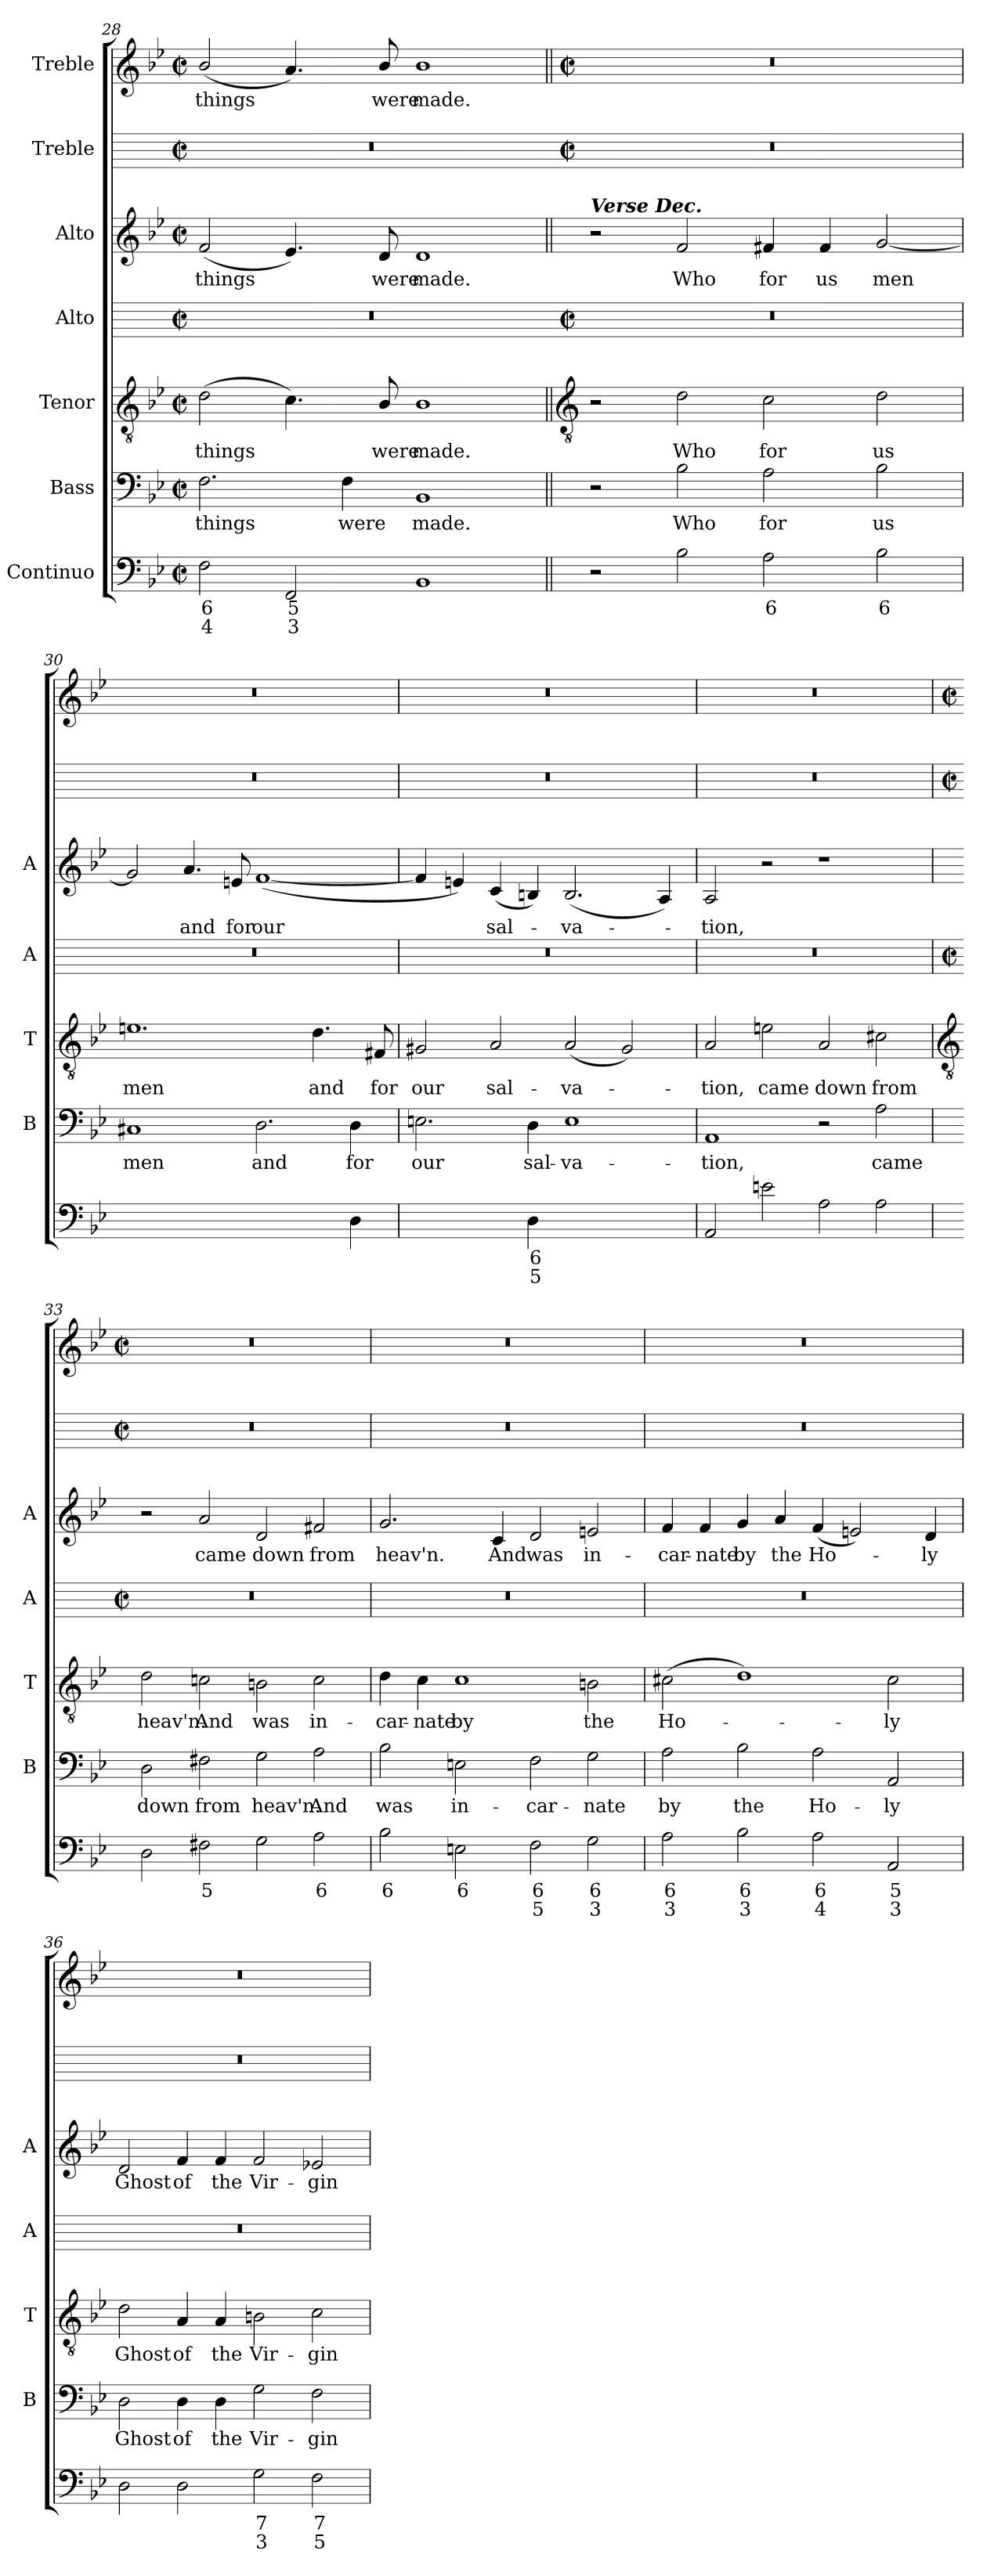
**kern	**text	**text	**kern	**text	**kern	**text	**kern	**kern	**text	**kern	**kern	**text
*part7	*part7	*part7	*part6	*part6	*part5	*part5	*part4	*part3	*part3	*part2	*part1	*part1
*staff7	*staff7	*staff7	*staff6	*staff6	*staff5	*staff5	*staff4	*staff3	*staff3	*staff2	*staff1	*staff1
*I"Continuo	*	*	*I"Bass	*	*I"Tenor	*	*I"Alto	*I"Alto	*	*I"Treble	*I"Treble	*
*	*	*	*I'B	*	*I'T	*	*I'A	*I'A	*	*	*	*
*clefF4	*	*	*clefF4	*	*clefGv2	*	*	*clefG2	*	*	*clefG2	*
*k[b-e-]	*	*	*k[b-e-]	*	*k[b-e-]	*	*	*k[b-e-]	*	*	*k[b-e-]	*
*B-:	*	*	*B-:	*	*B-:	*	*	*B-:	*	*	*B-:	*
*M4/2	*	*	*M4/2	*	*M4/2	*	*M4/2	*M4/2	*	*M4/2	*M4/2	*
*met(c|)	*	*	*met(c|)	*	*met(c|)	*	*met(c|)	*met(c|)	*	*met(c|)	*met(c|)	*
=28	=28	=28	=28	=28	=28	=28	=28	=28	=28	=28	=28	=28
!	!LO:LY:b	!LO:LY:b	!	!LO:LY:b	!	!LO:LY:b	!	!	!LO:LY:b	!	!	!LO:LY:b
2F	6	4	2.F	things	(>2d	things	0r	(<2f	things	0r	(<2b-/	things
!	!LO:LY:b	!LO:LY:b	!	!	!	!	!	!	!	!	!	!
2FF	5	3	.	.	4.c)	.	.	4.e-)	.	.	4.a)	.
!	!	!	!	!LO:LY:b	!	!	!	!	!	!	!	!
.	.	.	4F	were	.	.	.	.	.	.	.	.
!	!	!	!	!	!	!LO:LY:b	!	!	!LO:LY:b	!	!	!LO:LY:b
.	.	.	.	.	8B-/	were	.	8d	were	.	8b-/	were
!	!	!	!	!LO:LY:b	!	!LO:LY:b	!	!	!LO:LY:b	!	!	!LO:LY:b
1BB-	.	.	1BB-	made.	1B-	made.	.	1d	made.	.	1b-	made.
!!LO:LB:g=z
=29||	=29||	=29||	=29||	=29||	=29||	=29||	=29	=29||	=29||	=29	=29||	=29||
*	*	*	*	*	*clefGv2	*	*	*	*	*	*	*
*	*	*	*	*	*	*	*M4/2	*	*	*M4/2	*M4/2	*
*	*	*	*	*	*	*	*met(c|)	*	*	*met(c|)	*met(c|)	*
!	!	!	!	!	!	!	!	!LO:TX:a:Bi:t=Verse Dec.	!	!	!	!
2r	.	.	2r	.	2r	.	0r	2r	.	0r	0r	.
!	!	!	!	!LO:LY:b	!	!LO:LY:b	!	!	!LO:LY:b	!	!	!
2B-	.	.	2B-	Who	2d	Who	.	2f	Who	.	.	.
!	!LO:LY:b	!	!	!LO:LY:b	!	!LO:LY:b	!	!	!LO:LY:b	!	!	!
2A	6	.	2A	for	2c	for	.	4f#X	for	.	.	.
!	!	!	!	!	!	!	!	!	!LO:LY:b	!	!	!
.	.	.	.	.	.	.	.	4f#	us	.	.	.
!	!LO:LY:b	!	!	!LO:LY:b	!	!LO:LY:b	!	!	!LO:LY:b	!	!	!
2B-	6	.	2B-	us	2d	us	.	[2g	men	.	.	.
=30	=30	=30	=30	=30	=30	=30	=30	=30	=30	=30	=30	=30
!	!LO:LY:b	!	!	!LO:LY:b	!	!LO:LY:b	!	!	!	!	!	!
[2C#Xyy	5	.	1C#X	men	1.en	men	0r	2g]	.	0r	0r	.
!	!LO:LY:b	!	!	!	!	!	!	!	!LO:LY:b	!	!	!
2C#yy]	6	.	.	.	.	.	.	4.a	and	.	.	.
!	!	!	!	!	!	!	!	!	!LO:LY:b	!	!	!
.	.	.	.	.	.	.	.	8en	for	.	.	.
!	!LO:LY:b	!	!	!LO:LY:b	!	!	!	!	!LO:LY:b	!	!	!
[2Dyy	9	.	2.D	and	.	.	.	(<[1f	our	.	.	.
!	!LO:LY:b	!	!	!	!	!LO:LY:b	!	!	!	!	!	!
4Dyy]	8	.	.	.	4.d	and	.	.	.	.	.	.
!	!	!	!	!LO:LY:b	!	!	!	!	!	!	!	!
4D	.	.	4D	for	.	.	.	.	.	.	.	.
!	!	!	!	!	!	!LO:LY:b	!	!	!	!	!	!
.	.	.	.	.	8F#X	for	.	.	.	.	.	.
=31	=31	=31	=31	=31	=31	=31	=31	=31	=31	=31	=31	=31
!	!LO:LY:b	!LO:LY:b	!	!LO:LY:b	!	!LO:LY:b	!	!	!	!	!	!
[4Enyy	9	3	2.En	our	2G#X	our	0r	4f]	.	0r	0r	.
!	!LO:LY:b	!	!	!	!	!	!	!	!	!	!	!
4Eyy_	8	.	.	.	.	.	.	4en)	.	.	.	.
!	!LO:LY:b	!LO:LY:b	!	!	!	!LO:LY:b	!	!	!LO:LY:b	!	!	!
4Eyy]	6	4	.	.	2A	sal-	.	(<4c	sal-	.	.	.
!	!LO:LY:b	!LO:LY:b	!	!LO:LY:b	!	!	!	!	!	!	!	!
4D	6	5	4D	sal-	.	.	.	4Bn)	.	.	.	.
!	!LO:LY:b	!LO:LY:b	!	!LO:LY:b	!	!LO:LY:b	!	!	!LO:LY:b	!	!	!
[2Eyy	5	4	1E	-va-	(<2A	-va-	.	(<2.B	va-	.	.	.
!	!	!LO:LY:b	!	!	!	!	!	!	!	!	!	!
2Eyy]	.	3	.	.	2G#)	.	.	.	.	.	.	.
.	.	.	.	.	.	.	.	4A)	.	.	.	.
=32	=32	=32	=32	=32	=32	=32	=32	=32	=32	=32	=32	=32
!	!	!	!	!LO:LY:b	!	!LO:LY:b	!	!	!LO:LY:b	!	!	!
2AA	.	.	1AA	-tion,	2A	tion,	0r	2A	tion,	0r	0r	.
!	!	!	!	!	!	!LO:LY:b	!	!	!	!	!	!
2en	.	.	.	.	2en	came	.	2r	.	.	.	.
!	!	!	!	!	!	!LO:LY:b	!	!	!	!	!	!
2A	.	.	2r	.	2A	down	.	1r	.	.	.	.
!	!	!	!	!LO:LY:b	!	!LO:LY:b	!	!	!	!	!	!
2A	.	.	2A	came	2c#X	from	.	.	.	.	.	.
!!LO:LB:g=z
=33	=33	=33	=33	=33	=33	=33	=33	=33	=33	=33	=33	=33
*	*	*	*	*	*clefGv2	*	*	*	*	*	*	*
*	*	*	*	*	*	*	*M4/2	*	*	*M4/2	*M4/2	*
*	*	*	*	*	*	*	*met(c|)	*	*	*met(c|)	*met(c|)	*
!	!	!	!	!LO:LY:b	!	!LO:LY:b	!	!	!	!	!	!
2D	.	.	2D	down	2d	heav'n.	0r	2r	.	0r	0r	.
!	!LO:LY:b	!	!	!LO:LY:b	!	!LO:LY:b	!	!	!LO:LY:b	!	!	!
2F#X	5	.	2F#X	from	2cn	And	.	2a	came	.	.	.
!	!	!	!	!LO:LY:b	!	!LO:LY:b	!	!	!LO:LY:b	!	!	!
2G	.	.	2G	heav'n.	2Bn	was	.	2d	down	.	.	.
!	!LO:LY:b	!	!	!LO:LY:b	!	!LO:LY:b	!	!	!LO:LY:b	!	!	!
2A	6	.	2A	And	2c	in-	.	2f#X	from	.	.	.
=34	=34	=34	=34	=34	=34	=34	=34	=34	=34	=34	=34	=34
!	!LO:LY:b	!	!	!LO:LY:b	!	!LO:LY:b	!	!	!LO:LY:b	!	!	!
2B-	6	.	2B-	was	4d	-car-	0r	2.g	heav'n.	0r	0r	.
!	!	!	!	!	!	!LO:LY:b	!	!	!	!	!	!
.	.	.	.	.	4c	-nate	.	.	.	.	.	.
!	!LO:LY:b	!	!	!LO:LY:b	!	!LO:LY:b	!	!	!	!	!	!
2En	6	.	2En	in-	1c	by	.	.	.	.	.	.
!	!	!	!	!	!	!	!	!	!LO:LY:b	!	!	!
.	.	.	.	.	.	.	.	4c	And	.	.	.
!	!LO:LY:b	!LO:LY:b	!	!LO:LY:b	!	!	!	!	!LO:LY:b	!	!	!
2F	6	5	2F	-car-	.	.	.	2d	was	.	.	.
!	!LO:LY:b	!LO:LY:b	!	!LO:LY:b	!	!LO:LY:b	!	!	!LO:LY:b	!	!	!
2G	6	3	2G	-nate	2Bn	the	.	2en	in-	.	.	.
=35	=35	=35	=35	=35	=35	=35	=35	=35	=35	=35	=35	=35
!	!LO:LY:b	!LO:LY:b	!	!LO:LY:b	!	!LO:LY:b	!	!	!LO:LY:b	!	!	!
2A	6	3	2A	by	(>2c#X	Ho-	0r	4f	-car-	0r	0r	.
!	!	!	!	!	!	!	!	!	!LO:LY:b	!	!	!
.	.	.	.	.	.	.	.	4f	-nate	.	.	.
!	!LO:LY:b	!LO:LY:b	!	!LO:LY:b	!	!	!	!	!LO:LY:b	!	!	!
2B-	6	3	2B-	the	1d)	.	.	4g	by	.	.	.
!	!	!	!	!	!	!	!	!	!LO:LY:b	!	!	!
.	.	.	.	.	.	.	.	4a	the	.	.	.
!	!LO:LY:b	!LO:LY:b	!	!LO:LY:b	!	!	!	!	!LO:LY:b	!	!	!
2A	6	4	2A	Ho-	.	.	.	(<4f	Ho-	.	.	.
.	.	.	.	.	.	.	.	2en)	.	.	.	.
!	!LO:LY:b	!LO:LY:b	!	!LO:LY:b	!	!LO:LY:b	!	!	!	!	!	!
2AA	5	3	2AA	-ly	2c#	ly	.	.	.	.	.	.
!	!	!	!	!	!	!	!	!	!LO:LY:b	!	!	!
.	.	.	.	.	.	.	.	4d	ly	.	.	.
=36	=36	=36	=36	=36	=36	=36	=36	=36	=36	=36	=36	=36
!	!	!	!	!LO:LY:b	!	!LO:LY:b	!	!	!LO:LY:b	!	!	!
2D	.	.	2D	Ghost	2d	Ghost	0r	2d	Ghost	0r	0r	.
!	!	!	!	!LO:LY:b	!	!LO:LY:b	!	!	!LO:LY:b	!	!	!
2D	.	.	4D	of	4A	of	.	4f	of	.	.	.
!	!	!	!	!LO:LY:b	!	!LO:LY:b	!	!	!LO:LY:b	!	!	!
.	.	.	4D	the	4A	the	.	4f	the	.	.	.
!	!LO:LY:b	!LO:LY:b	!	!LO:LY:b	!	!LO:LY:b	!	!	!LO:LY:b	!	!	!
2G	7	3	2G	Vir-	2Bn	Vir-	.	2f	Vir-	.	.	.
!	!LO:LY:b	!LO:LY:b	!	!LO:LY:b	!	!LO:LY:b	!	!	!LO:LY:b	!	!	!
2F	7	5	2F	-gin	2c	-gin	.	2e-X	-gin	.	.	.
=	=	=	=	=	=	=	=	=	=	=	=	=
*-	*-	*-	*-	*-	*-	*-	*-	*-	*-	*-	*-	*-
